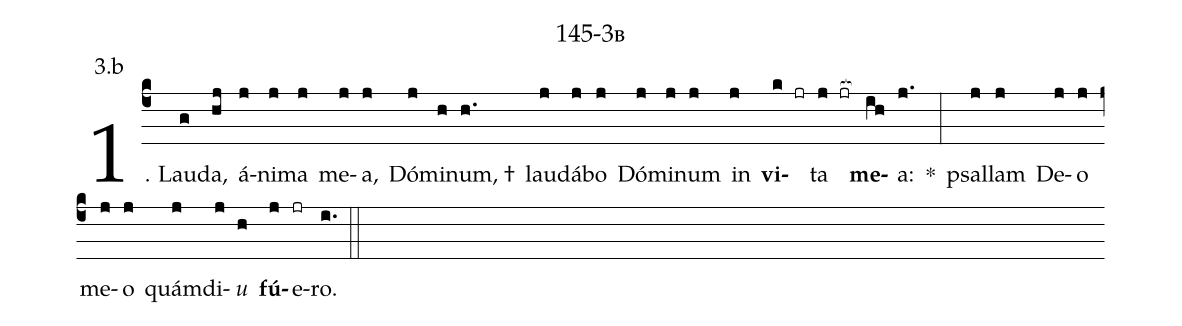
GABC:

name: 145-3b;
annotation: 3.b;
%%
(c4)1. Lau(g)da,(hj) á(j)ni(j)ma(j) me(j)a,(j) Dó(j)mi(h)num, †(h.) lau(j)dá(j)bo(j) Dó(j)mi(j)num(j) in(j) <b>vi</b>(k jr)ta(j jr[ocb:1{]) <b>me</b>(ih[ocb:0}])a:(j.) *(:) psal(j)lam(j) De(j)o(j) me(j)o(j) quám(j)di(j)<i>u</i>(h) <b>fú</b>(j)e(jr)ro.(i.) (::)
